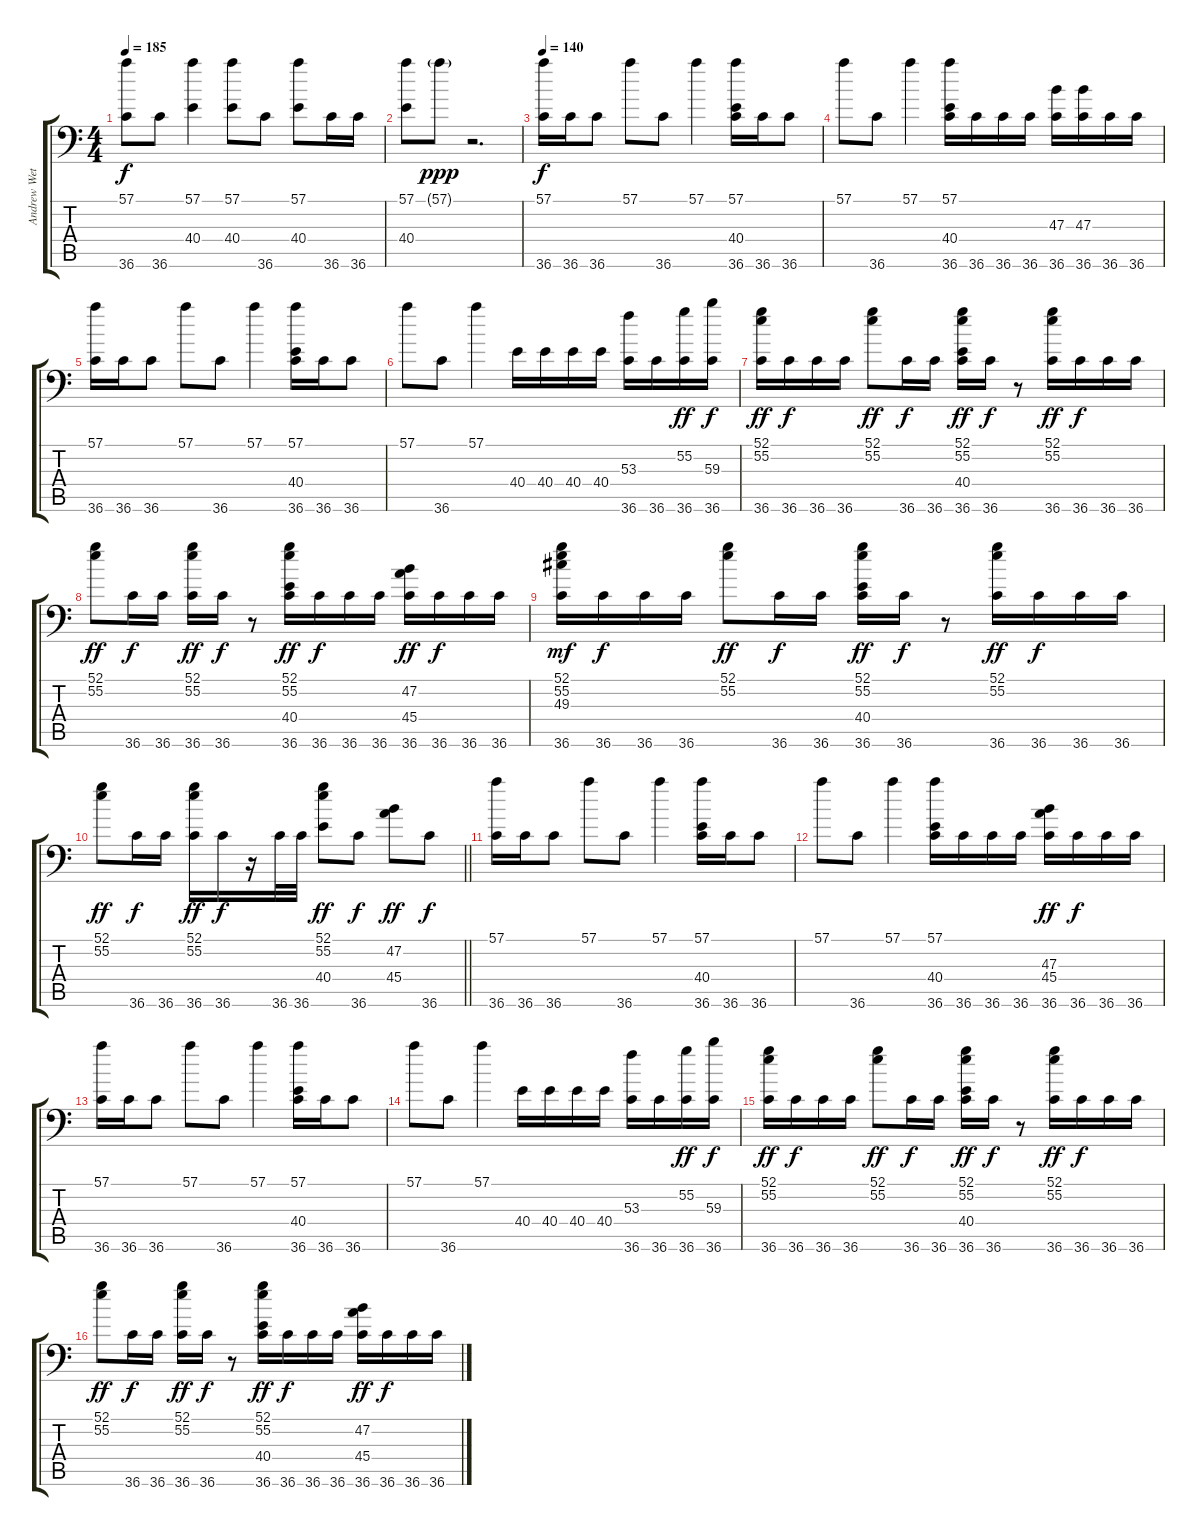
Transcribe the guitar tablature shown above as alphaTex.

\track ("Andrew Wetzel" "Andrew Wet") {instrument synthdrum}
\staff {score tabs}
\tuning (C-1 C-1 C-1 C-1 C-1 C-1) {hide}
\ts (4 4)
\tempo 185
\clef f4
\ks c
(57.1 36.6).8{dy f} 36.6.8 (57.1 40.4).4 (57.1 40.4).8 36.6.8 (57.1 40.4).8 36.6.16 36.6.16 |
(57.1 40.4).8 57.1{g}.8{dy ppp} r.2{d} |
\tempo 140
(57.1 36.6).16{dy f} 36.6.16 36.6.8 57.1.8 36.6.8 57.1.4 (57.1 40.4 36.6).16 36.6.16 36.6.8 |
57.1.8 36.6.8 57.1.4 (57.1 40.4 36.6).16 36.6.16 36.6.16 36.6.16 (47.3 36.6).16 (47.3 36.6).16 36.6.16 36.6.16 |
(57.1 36.6).16 36.6.16 36.6.8 57.1.8 36.6.8 57.1.4 (57.1 40.4 36.6).16 36.6.16 36.6.8 |
57.1.8 36.6.8 57.1.4 40.4.16 40.4.16 40.4.16 40.4.16 (53.3 36.6).16 36.6.16 (55.2 36.6).16{dy ff} (59.3 36.6).16{dy f} |
(52.1 55.2 36.6).16{dy ff} 36.6.16{dy f} 36.6.16 36.6.16 (52.1 55.2).8{dy ff} 36.6.16{dy f} 36.6.16 (52.1 55.2 40.4 36.6).16{dy ff} 36.6.16{dy f} r.8 (52.1 55.2 36.6).16{dy ff} 36.6.16{dy f} 36.6.16 36.6.16 |
(52.1 55.2).8{dy ff} 36.6.16{dy f} 36.6.16 (52.1 55.2 36.6).16{dy ff} 36.6.16{dy f} r.8 (52.1 55.2 40.4 36.6).16{dy ff} 36.6.16{dy f} 36.6.16 36.6.16 (47.2 45.4 36.6).16{dy ff} 36.6.16{dy f} 36.6.16 36.6.16 |
(52.1 55.2 49.3 36.6).16{dy mf} 36.6.16{dy f} 36.6.16 36.6.16 (52.1 55.2).8{dy ff} 36.6.16{dy f} 36.6.16 (52.1 55.2 40.4 36.6).16{dy ff} 36.6.16{dy f} r.8 (52.1 55.2 36.6).16{dy ff} 36.6.16{dy f} 36.6.16 36.6.16 |
\barLineRight lightlight
(52.1 55.2).8{dy ff} 36.6.16{dy f} 36.6.16 (52.1 55.2 36.6).16{dy ff} 36.6.16{dy f} r.16 36.6.32 36.6.32 (52.1 55.2 40.4).8{dy ff} 36.6.8{dy f} (47.2 45.4).8{dy ff} 36.6.8{dy f} |
(57.1 36.6).16 36.6.16 36.6.8 57.1.8 36.6.8 57.1.4 (57.1 40.4 36.6).16 36.6.16 36.6.8 |
57.1.8 36.6.8 57.1.4 (57.1 40.4 36.6).16 36.6.16 36.6.16 36.6.16 (47.3 45.4 36.6).16{dy ff} 36.6.16{dy f} 36.6.16 36.6.16 |
(57.1 36.6).16 36.6.16 36.6.8 57.1.8 36.6.8 57.1.4 (57.1 40.4 36.6).16 36.6.16 36.6.8 |
57.1.8 36.6.8 57.1.4 40.4.16 40.4.16 40.4.16 40.4.16 (53.3 36.6).16 36.6.16 (55.2 36.6).16{dy ff} (59.3 36.6).16{dy f} |
(52.1 55.2 36.6).16{dy ff} 36.6.16{dy f} 36.6.16 36.6.16 (52.1 55.2).8{dy ff} 36.6.16{dy f} 36.6.16 (52.1 55.2 40.4 36.6).16{dy ff} 36.6.16{dy f} r.8 (52.1 55.2 36.6).16{dy ff} 36.6.16{dy f} 36.6.16 36.6.16 |
(52.1 55.2).8{dy ff} 36.6.16{dy f} 36.6.16 (52.1 55.2 36.6).16{dy ff} 36.6.16{dy f} r.8 (52.1 55.2 40.4 36.6).16{dy ff} 36.6.16{dy f} 36.6.16 36.6.16 (47.2 45.4 36.6).16{dy ff} 36.6.16{dy f} 36.6.16 36.6.16
